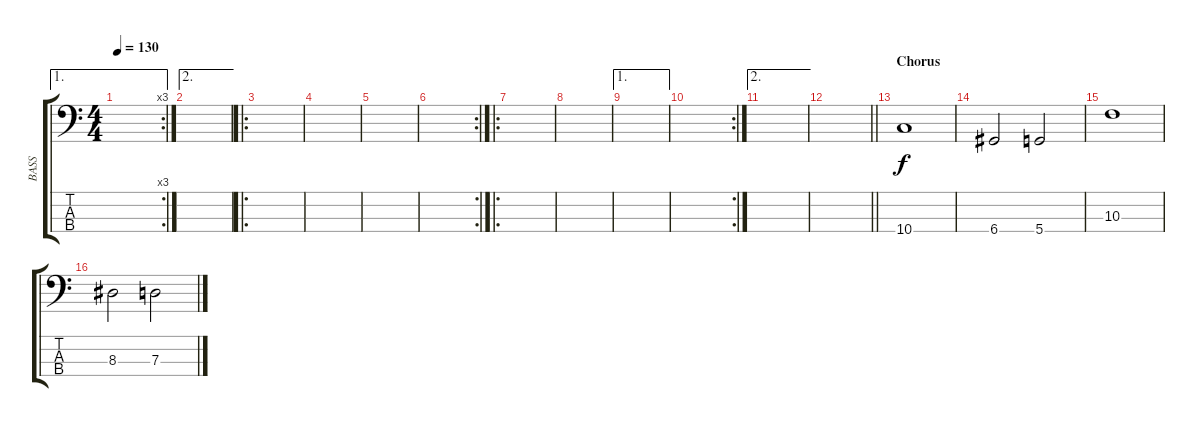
\track ("BASS" "BASS") {instrument electricbassfinger}
\staff {score tabs}
\tuning (F2 C2 G1 D1) {hide}
\ae 1
\rc 3
\ts (4 4)
\tempo 130
\clef f4
\ks c
|
\ae 2
|
\ro
|
|
|
\rc 2
|
\ro
|
|
\ae 1
|
\rc 2
|
\ae 2
|
\barLineRight lightlight
|
\section ("" "Chorus")
10.4.1 |
6.4.2 5.4.2 |
10.3.1 |
8.3.2 7.3.2
